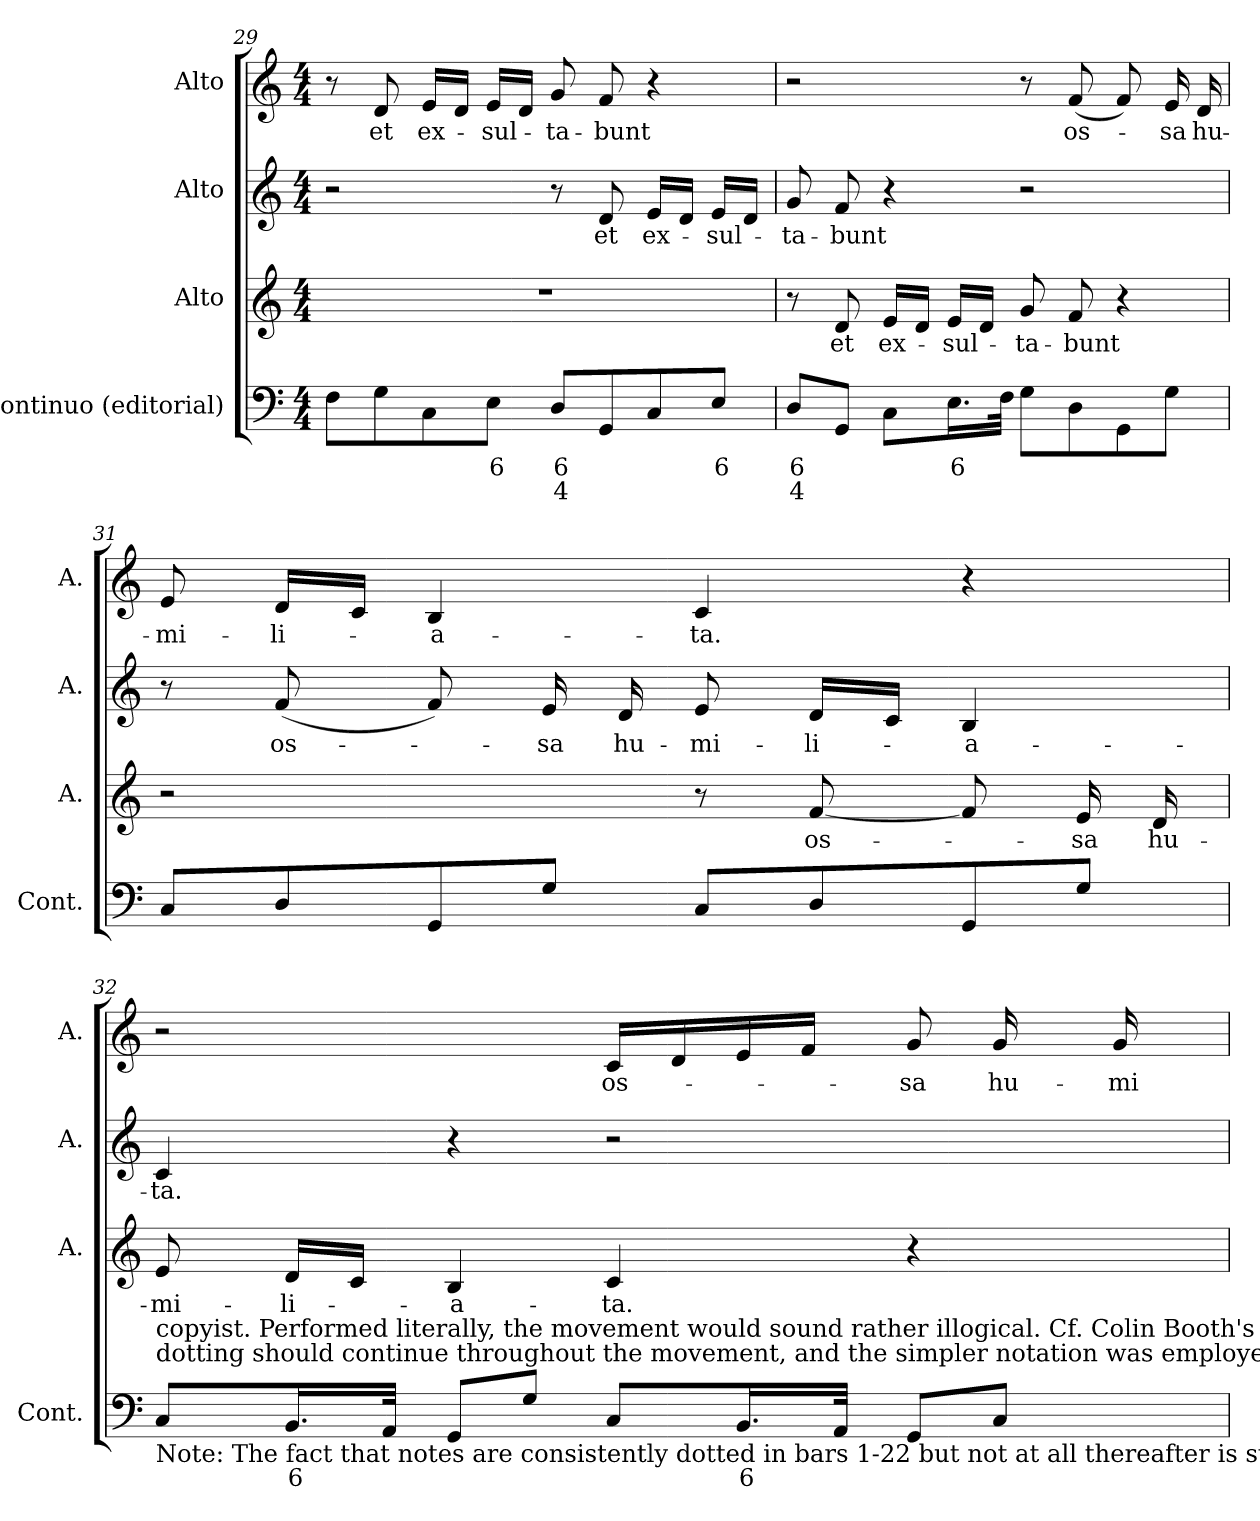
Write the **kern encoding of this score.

**kern	**text	**text	**kern	**text	**kern	**text	**kern	**text
*part4	*part4	*part4	*part3	*part3	*part2	*part2	*part1	*part1
*staff4	*staff4	*staff4	*staff3	*staff3	*staff2	*staff2	*staff1	*staff1
*I"Continuo (editorial)	*	*	*I"Alto	*	*I"Alto	*	*I"Alto	*
*I'Cont.	*	*	*I'A.	*	*I'A.	*	*I'A.	*
!!LO:PB:g=z
*clefF4	*	*	*clefG2	*	*clefG2	*	*clefG2	*
*k[]	*	*	*k[]	*	*k[]	*	*k[]	*
*C:	*	*	*C:	*	*C:	*	*C:	*
*M4/4	*	*	*M4/4	*	*M4/4	*	*M4/4	*
=29	=29	=29	=29	=29	=29	=29	=29	=29
8Fi\L	.	.	1r	.	2r	.	8r	.
!	!	!	!	!	!	!	!	!LO:LY:b:color=#000000
8Gi\	.	.	.	.	.	.	8di/	et
!	!	!	!	!	!	!	!	!LO:LY:b:color=#000000
8Ci\	.	.	.	.	.	.	16ei/LL	ex-
.	.	.	.	.	.	.	16di/JJ	.
!	!LO:LY:b:color=#000000	!	!	!	!	!	!	!
!	!	!	!	!	!	!	!	!LO:LY:b:color=#000000
8Ei\J	6	.	.	.	.	.	16ei/LL	-sul-
.	.	.	.	.	.	.	16di/JJ	.
!	!LO:LY:b:color=#000000	!LO:LY:b:color=#000000	!	!	!	!	!	!
!	!	!	!	!	!	!	!	!LO:LY:b:color=#000000
8Di/L	6	4	.	.	8r	.	8gi/	-ta-
!	!	!	!	!	!	!LO:LY:b:color=#000000	!	!
!	!	!	!	!	!	!	!	!LO:LY:b:color=#000000
8GGi/	.	.	.	.	8di/	et	8fi/	-bunt
!	!	!	!	!	!	!LO:LY:b:color=#000000	!	!
8Ci/	.	.	.	.	16ei/LL	ex-	4r	.
.	.	.	.	.	16di/JJ	.	.	.
!	!LO:LY:b:color=#000000	!	!	!	!	!	!	!
!	!	!	!	!	!	!LO:LY:b:color=#000000	!	!
8Ei/J	6	.	.	.	16ei/LL	-sul-	.	.
.	.	.	.	.	16di/JJ	.	.	.
=30	=30	=30	=30	=30	=30	=30	=30	=30
!	!LO:LY:b:color=#000000	!LO:LY:b:color=#000000	!	!	!	!	!	!
!	!	!	!	!	!	!LO:LY:b:color=#000000	!	!
8Di/L	6	4	8r	.	8gi/	-ta-	2r	.
!	!	!	!	!LO:LY:b:color=#000000	!	!	!	!
!	!	!	!	!	!	!LO:LY:b:color=#000000	!	!
8GGi/J	.	.	8di/	et	8fi/	-bunt	.	.
!	!	!	!	!LO:LY:b:color=#000000	!	!	!	!
8Ci\L	.	.	16ei/LL	ex-	4r	.	.	.
.	.	.	16di/JJ	.	.	.	.	.
!	!LO:LY:b:color=#000000	!	!	!	!	!	!	!
!	!	!	!	!LO:LY:b:color=#000000	!	!	!	!
16.Ei\L	6	.	16ei/LL	-sul-	.	.	.	.
.	.	.	16di/JJ	.	.	.	.	.
32Fi\JJk	.	.	.	.	.	.	.	.
!	!	!	!	!LO:LY:b:color=#000000	!	!	!	!
8Gi\L	.	.	8gi/	-ta-	2r	.	8r	.
!	!	!	!	!LO:LY:b:color=#000000	!	!	!	!
!	!	!	!	!	!	!	!	!LO:LY:b:color=#000000
8Di\	.	.	8fi/	-bunt	.	.	(8fi/	os-
8GGi\	.	.	4r	.	.	.	8fi/)	.
!	!	!	!	!	!	!	!	!LO:LY:b:color=#000000
8Gi\J	.	.	.	.	.	.	16ei/	-sa
!	!	!	!	!	!	!	!	!LO:LY:b:color=#000000
.	.	.	.	.	.	.	16di/	hu-
=31	=31	=31	=31	=31	=31	=31	=31	=31
!	!	!	!	!	!	!	!	!LO:LY:b:color=#000000
8Ci/L	.	.	2r	.	8r	.	8ei/	-mi-
!	!	!	!	!	!	!LO:LY:b:color=#000000	!	!
!	!	!	!	!	!	!	!	!LO:LY:b:color=#000000
8Di/	.	.	.	.	(8fi/	os-	16di/LL	-li-
.	.	.	.	.	.	.	16ci/JJ	.
!	!	!	!	!	!	!	!	!LO:LY:b:color=#000000
8GGi/	.	.	.	.	8fi/)	.	4Bi/	-a-
!	!	!	!	!	!	!LO:LY:b:color=#000000	!	!
8Gi/J	.	.	.	.	16ei/	-sa	.	.
!	!	!	!	!	!	!LO:LY:b:color=#000000	!	!
.	.	.	.	.	16di/	hu-	.	.
!	!	!	!	!	!	!LO:LY:b:color=#000000	!	!
!	!	!	!	!	!	!	!	!LO:LY:b:color=#000000
8Ci/L	.	.	8r	.	8ei/	-mi-	4ci/	-ta.
!	!	!	!	!LO:LY:b:color=#000000	!	!	!	!
!	!	!	!	!	!	!LO:LY:b:color=#000000	!	!
8Di/	.	.	[8fi/	os-	16di/LL	-li-	.	.
.	.	.	.	.	16ci/JJ	.	.	.
!	!	!	!	!	!	!LO:LY:b:color=#000000	!	!
8GGi/	.	.	8fi/]	.	4Bi/	-a-	4r	.
!	!	!	!	!LO:LY:b:color=#000000	!	!	!	!
8Gi/J	.	.	16ei/	-sa	.	.	.	.
!	!	!	!	!LO:LY:b:color=#000000	!	!	!	!
.	.	.	16di/	hu-	.	.	.	.
!!LO:LB:g=z
=32	=32	=32	=32	=32	=32	=32	=32	=32
!	!	!	!	!LO:LY:b:color=#000000	!	!	!	!
!LO:TX:b:t=Note&colon; The fact that notes are consistently dotted in bars 1-22 but not at all thereafter is suggestive&colon; probably it is implied that the	!	!	!	!	!	!	!	!
!LO:TX:t=dotting should continue throughout the movement, and the simpler notation was employed simply because it was less laborious for the	!	!	!	!	!	!	!	!
!LO:TX:t=copyist. Performed literally, the movement would sound rather illogical. Cf. Colin Booth's book, 'Did Bach really mean that?' - Mick Swithinbank	!	!	!	!	!	!	!	!
!	!	!	!	!	!	!LO:LY:b:color=#000000	!	!
8Ci/L	.	.	8ei/	-mi-	4ci/	-ta.	2r	.
!	!LO:LY:b:color=#000000	!	!	!	!	!	!	!
!	!	!	!	!LO:LY:b:color=#000000	!	!	!	!
16.BBi/L	6	.	16di/LL	-li-	.	.	.	.
.	.	.	16ci/JJ	.	.	.	.	.
32AAi/JJk	.	.	.	.	.	.	.	.
!	!	!	!	!LO:LY:b:color=#000000	!	!	!	!
8GGi/L	.	.	4Bi/	-a-	4r	.	.	.
8Gi/J	.	.	.	.	.	.	.	.
!	!	!	!	!LO:LY:b:color=#000000	!	!	!	!
!	!	!	!	!	!	!	!	!LO:LY:b:color=#000000
8Ci/L	.	.	4ci/	-ta.	2r	.	16ci/LL	os-
.	.	.	.	.	.	.	16di/	.
!	!LO:LY:b:color=#000000	!	!	!	!	!	!	!
16.BBi/L	6	.	.	.	.	.	16ei/	.
.	.	.	.	.	.	.	16fi/JJ	.
32AAi/JJk	.	.	.	.	.	.	.	.
!	!	!	!	!	!	!	!	!LO:LY:b:color=#000000
8GGi/L	.	.	4r	.	.	.	8gi/	-sa
!	!	!	!	!	!	!	!	!LO:LY:b:color=#000000
8Ci/J	.	.	.	.	.	.	16gi/	hu-
!	!	!	!	!	!	!	!	!LO:LY:b:color=#000000
.	.	.	.	.	.	.	16gi/	-mi-
=	=	=	=	=	=	=	=	=
*-	*-	*-	*-	*-	*-	*-	*-	*-
